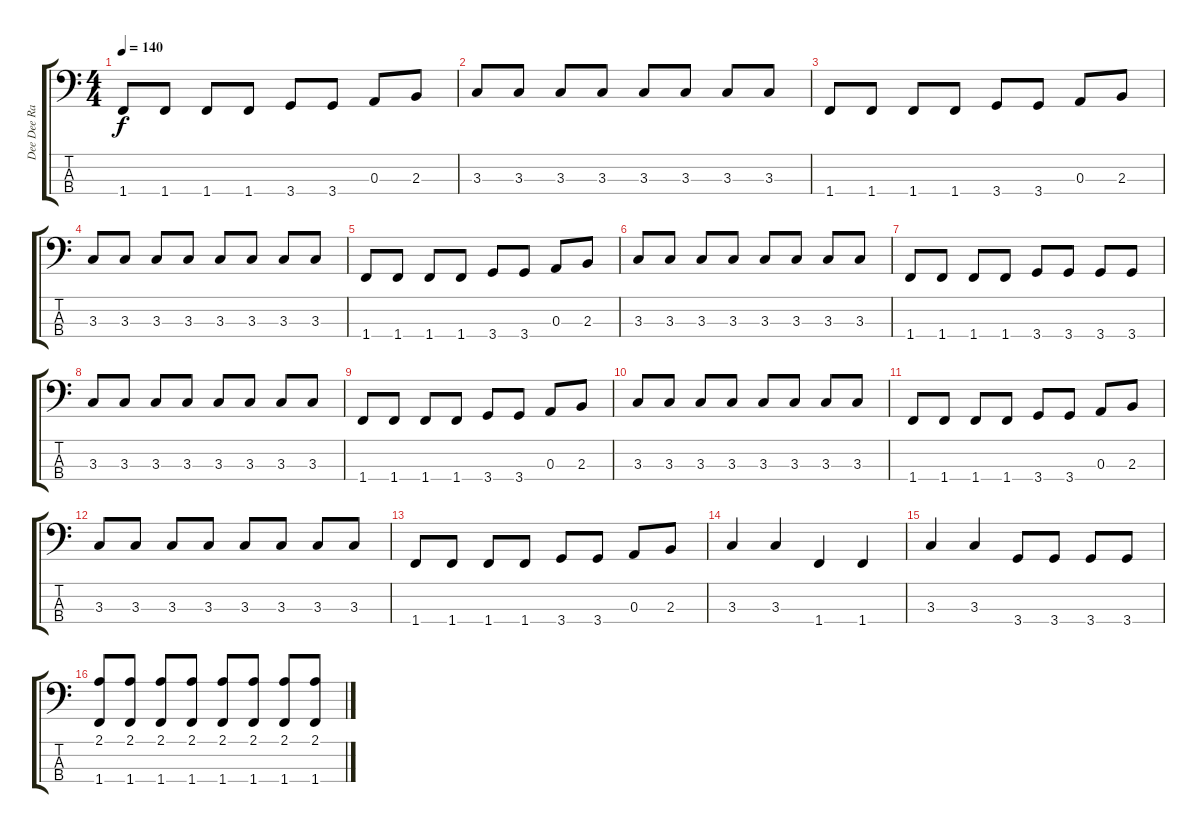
\track ("Dee Dee Ramone - Bass" "Dee Dee Ra") {instrument electricbassfinger}
\staff {score tabs}
\tuning (G2 D2 A1 E1) {hide}
\ts (4 4)
\tempo 140
\clef f4
\ks c
1.4.8{dy f} 1.4.8 1.4.8 1.4.8 3.4.8 3.4.8 0.3.8 2.3.8 |
3.3.8 3.3.8 3.3.8 3.3.8 3.3.8 3.3.8 3.3.8 3.3.8 |
1.4.8 1.4.8 1.4.8 1.4.8 3.4.8 3.4.8 0.3.8 2.3.8 |
3.3.8 3.3.8 3.3.8 3.3.8 3.3.8 3.3.8 3.3.8 3.3.8 |
1.4.8 1.4.8 1.4.8 1.4.8 3.4.8 3.4.8 0.3.8 2.3.8 |
3.3.8 3.3.8 3.3.8 3.3.8 3.3.8 3.3.8 3.3.8 3.3.8 |
1.4.8 1.4.8 1.4.8 1.4.8 3.4.8 3.4.8 3.4.8 3.4.8 |
3.3.8 3.3.8 3.3.8 3.3.8 3.3.8 3.3.8 3.3.8 3.3.8 |
1.4.8 1.4.8 1.4.8 1.4.8 3.4.8 3.4.8 0.3.8 2.3.8 |
3.3.8 3.3.8 3.3.8 3.3.8 3.3.8 3.3.8 3.3.8 3.3.8 |
1.4.8 1.4.8 1.4.8 1.4.8 3.4.8 3.4.8 0.3.8 2.3.8 |
3.3.8 3.3.8 3.3.8 3.3.8 3.3.8 3.3.8 3.3.8 3.3.8 |
1.4.8 1.4.8 1.4.8 1.4.8 3.4.8 3.4.8 0.3.8 2.3.8 |
3.3.4 3.3.4 1.4.4 1.4.4 |
3.3.4 3.3.4 3.4.8 3.4.8 3.4.8 3.4.8 |
(2.1 1.4).8 (2.1 1.4).8 (2.1 1.4).8 (2.1 1.4).8 (2.1 1.4).8 (2.1 1.4).8 (2.1 1.4).8 (2.1 1.4).8
